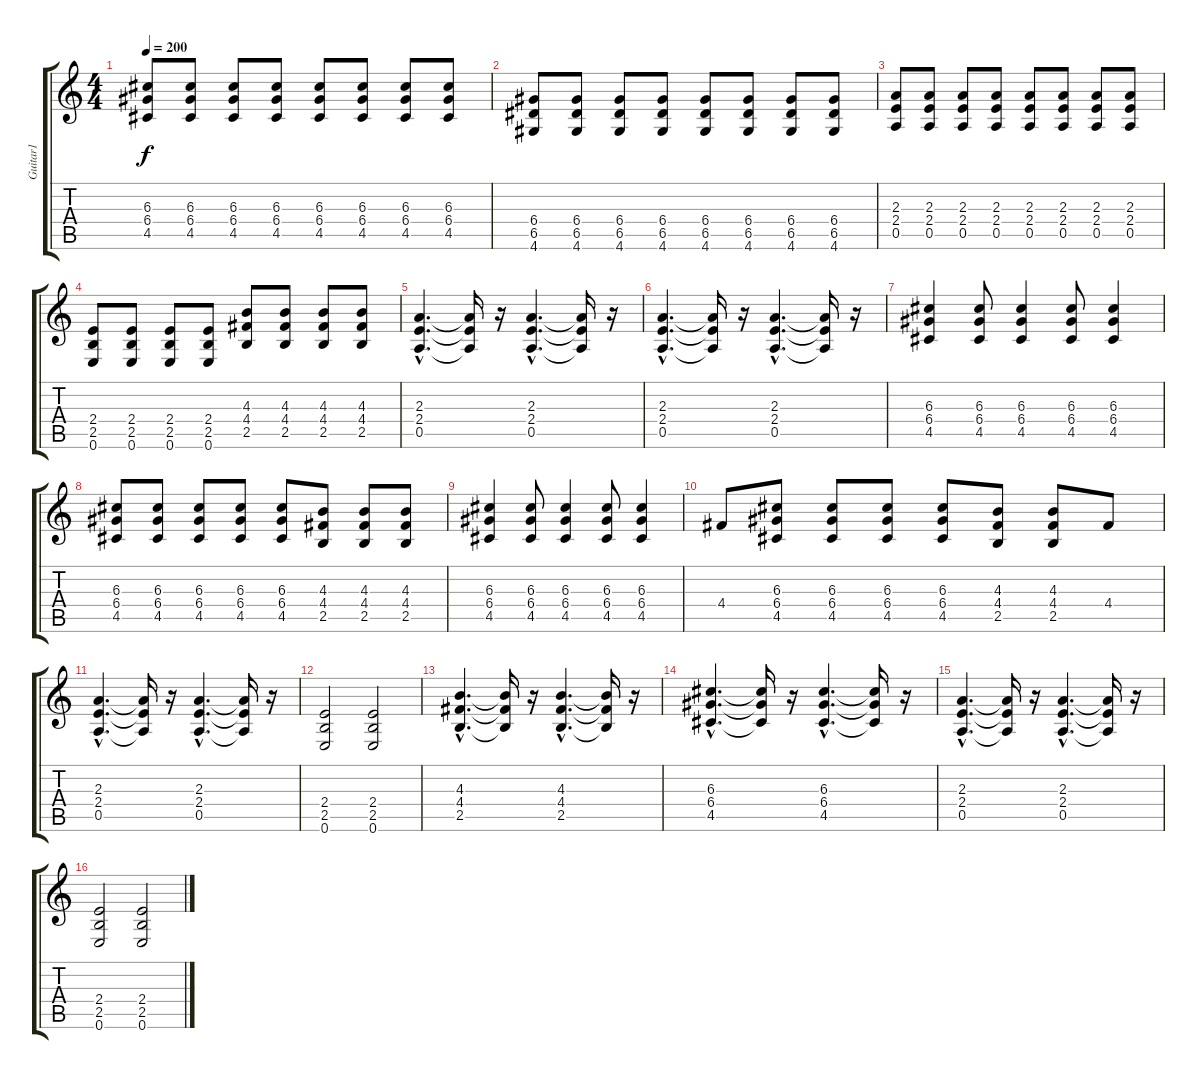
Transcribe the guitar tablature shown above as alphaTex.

\track ("Guitar1" "Guitar1") {instrument distortionguitar}
\staff {score tabs}
\tuning (E4 B3 G3 D3 A2 E2) {hide}
\ts (4 4)
\tempo 200
\clef g2
\ks c
(6.3 6.4 4.5).8{dy f} (6.3 6.4 4.5).8 (6.3 6.4 4.5).8 (6.3 6.4 4.5).8 (6.3 6.4 4.5).8 (6.3 6.4 4.5).8 (6.3 6.4 4.5).8 (6.3 6.4 4.5).8 |
(6.4 6.5 4.6).8 (6.4 6.5 4.6).8 (6.4 6.5 4.6).8 (6.4 6.5 4.6).8 (6.4 6.5 4.6).8 (6.4 6.5 4.6).8 (6.4 6.5 4.6).8 (6.4 6.5 4.6).8 |
(2.3 2.4 0.5).8 (2.3 2.4 0.5).8 (2.3 2.4 0.5).8 (2.3 2.4 0.5).8 (2.3 2.4 0.5).8 (2.3 2.4 0.5).8 (2.3 2.4 0.5).8 (2.3 2.4 0.5).8 |
(2.4 2.5 0.6).8 (2.4 2.5 0.6).8 (2.4 2.5 0.6).8 (2.4 2.5 0.6).8 (4.3 4.4 2.5).8 (4.3 4.4 2.5).8 (4.3 4.4 2.5).8 (4.3 4.4 2.5).8 |
(2.3{hac} 2.4{hac} 0.5{hac}).4{d} (2.3{t} 2.4{t} 0.5{t}).16 r.16 (2.3{hac} 2.4{hac} 0.5{hac}).4{d} (2.3{t} 2.4{t} 0.5{t}).16 r.16 |
(2.3{hac} 2.4{hac} 0.5{hac}).4{d} (2.3{t} 2.4{t} 0.5{t}).16 r.16 (2.3{hac} 2.4{hac} 0.5{hac}).4{d} (2.3{t} 2.4{t} 0.5{t}).16 r.16 |
(6.3 6.4 4.5).4 (6.3 6.4 4.5).8 (6.3 6.4 4.5).4 (6.3 6.4 4.5).8 (6.3 6.4 4.5).4 |
(6.3 6.4 4.5).8 (6.3 6.4 4.5).8 (6.3 6.4 4.5).8 (6.3 6.4 4.5).8 (6.3 6.4 4.5).8 (4.3 4.4 2.5).8 (4.3 4.4 2.5).8 (4.3 4.4 2.5).8 |
(6.3 6.4 4.5).4 (6.3 6.4 4.5).8 (6.3 6.4 4.5).4 (6.3 6.4 4.5).8 (6.3 6.4 4.5).4 |
4.4.8 (6.3 6.4 4.5).8 (6.3 6.4 4.5).8 (6.3 6.4 4.5).8 (6.3 6.4 4.5).8 (4.3 4.4 2.5).8 (4.3 4.4 2.5).8 4.4.8 |
(2.3{hac} 2.4{hac} 0.5{hac}).4{d} (2.3{t} 2.4{t} 0.5{t}).16 r.16 (2.3{hac} 2.4{hac} 0.5{hac}).4{d} (2.3{t} 2.4{t} 0.5{t}).16 r.16 |
(2.4 2.5 0.6).2 (2.4 2.5 0.6).2 |
(4.3{hac} 4.4{hac} 2.5{hac}).4{d} (4.3{t} 4.4{t} 2.5{t}).16 r.16 (4.3{hac} 4.4{hac} 2.5{hac}).4{d} (4.3{t} 4.4{t} 2.5{t}).16 r.16 |
(6.3{hac} 6.4{hac} 4.5{hac}).4{d} (6.3{t} 6.4{t} 4.5{t}).16 r.16 (6.3{hac} 6.4{hac} 4.5{hac}).4{d} (6.3{t} 6.4{t} 4.5{t}).16 r.16 |
(2.3{hac} 2.4{hac} 0.5{hac}).4{d} (2.3{t} 2.4{t} 0.5{t}).16 r.16 (2.3{hac} 2.4{hac} 0.5{hac}).4{d} (2.3{t} 2.4{t} 0.5{t}).16 r.16 |
(2.4 2.5 0.6).2 (2.4 2.5 0.6).2
